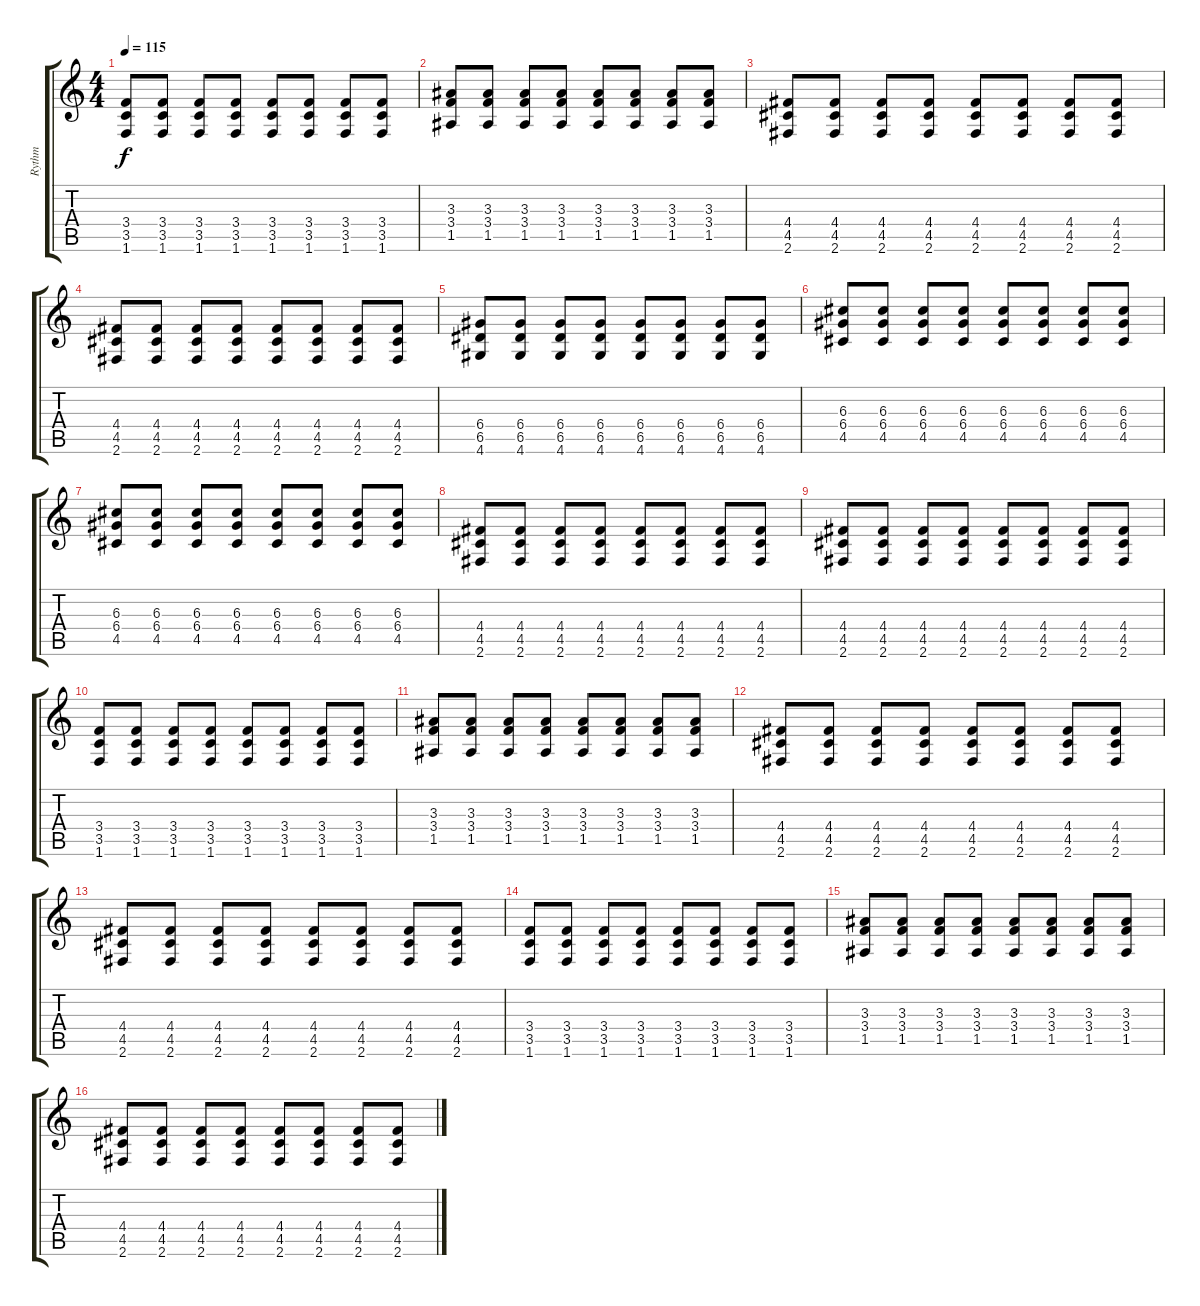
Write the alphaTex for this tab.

\track ("Rythm" "Rythm") {instrument distortionguitar}
\staff {score tabs}
\tuning (E4 B3 G3 D3 A2 E2) {hide}
\ts (4 4)
\tempo 115
\clef g2
\ks c
(3.4 3.5 1.6).8{dy f} (3.4 3.5 1.6).8 (3.4 3.5 1.6).8 (3.4 3.5 1.6).8 (3.4 3.5 1.6).8 (3.4 3.5 1.6).8 (3.4 3.5 1.6).8 (3.4 3.5 1.6).8 |
(3.3 3.4 1.5).8 (3.3 3.4 1.5).8 (3.3 3.4 1.5).8 (3.3 3.4 1.5).8 (3.3 3.4 1.5).8 (3.3 3.4 1.5).8 (3.3 3.4 1.5).8 (3.3 3.4 1.5).8 |
(4.4 4.5 2.6).8 (4.4 4.5 2.6).8 (4.4 4.5 2.6).8 (4.4 4.5 2.6).8 (4.4 4.5 2.6).8 (4.4 4.5 2.6).8 (4.4 4.5 2.6).8 (4.4 4.5 2.6).8 |
(4.4 4.5 2.6).8 (4.4 4.5 2.6).8 (4.4 4.5 2.6).8 (4.4 4.5 2.6).8 (4.4 4.5 2.6).8 (4.4 4.5 2.6).8 (4.4 4.5 2.6).8 (4.4 4.5 2.6).8 |
(6.4 6.5 4.6).8 (6.4 6.5 4.6).8 (6.4 6.5 4.6).8 (6.4 6.5 4.6).8 (6.4 6.5 4.6).8 (6.4 6.5 4.6).8 (6.4 6.5 4.6).8 (6.4 6.5 4.6).8 |
(6.3 6.4 4.5).8 (6.3 6.4 4.5).8 (6.3 6.4 4.5).8 (6.3 6.4 4.5).8 (6.3 6.4 4.5).8 (6.3 6.4 4.5).8 (6.3 6.4 4.5).8 (6.3 6.4 4.5).8 |
(6.3 6.4 4.5).8 (6.3 6.4 4.5).8 (6.3 6.4 4.5).8 (6.3 6.4 4.5).8 (6.3 6.4 4.5).8 (6.3 6.4 4.5).8 (6.3 6.4 4.5).8 (6.3 6.4 4.5).8 |
(4.4 4.5 2.6).8 (4.4 4.5 2.6).8 (4.4 4.5 2.6).8 (4.4 4.5 2.6).8 (4.4 4.5 2.6).8 (4.4 4.5 2.6).8 (4.4 4.5 2.6).8 (4.4 4.5 2.6).8 |
(4.4 4.5 2.6).8 (4.4 4.5 2.6).8 (4.4 4.5 2.6).8 (4.4 4.5 2.6).8 (4.4 4.5 2.6).8 (4.4 4.5 2.6).8 (4.4 4.5 2.6).8 (4.4 4.5 2.6).8 |
(3.4 3.5 1.6).8 (3.4 3.5 1.6).8 (3.4 3.5 1.6).8 (3.4 3.5 1.6).8 (3.4 3.5 1.6).8 (3.4 3.5 1.6).8 (3.4 3.5 1.6).8 (3.4 3.5 1.6).8 |
(3.3 3.4 1.5).8 (3.3 3.4 1.5).8 (3.3 3.4 1.5).8 (3.3 3.4 1.5).8 (3.3 3.4 1.5).8 (3.3 3.4 1.5).8 (3.3 3.4 1.5).8 (3.3 3.4 1.5).8 |
(4.4 4.5 2.6).8 (4.4 4.5 2.6).8 (4.4 4.5 2.6).8 (4.4 4.5 2.6).8 (4.4 4.5 2.6).8 (4.4 4.5 2.6).8 (4.4 4.5 2.6).8 (4.4 4.5 2.6).8 |
(4.4 4.5 2.6).8 (4.4 4.5 2.6).8 (4.4 4.5 2.6).8 (4.4 4.5 2.6).8 (4.4 4.5 2.6).8 (4.4 4.5 2.6).8 (4.4 4.5 2.6).8 (4.4 4.5 2.6).8 |
(3.4 3.5 1.6).8 (3.4 3.5 1.6).8 (3.4 3.5 1.6).8 (3.4 3.5 1.6).8 (3.4 3.5 1.6).8 (3.4 3.5 1.6).8 (3.4 3.5 1.6).8 (3.4 3.5 1.6).8 |
(3.3 3.4 1.5).8 (3.3 3.4 1.5).8 (3.3 3.4 1.5).8 (3.3 3.4 1.5).8 (3.3 3.4 1.5).8 (3.3 3.4 1.5).8 (3.3 3.4 1.5).8 (3.3 3.4 1.5).8 |
(4.4 4.5 2.6).8 (4.4 4.5 2.6).8 (4.4 4.5 2.6).8 (4.4 4.5 2.6).8 (4.4 4.5 2.6).8 (4.4 4.5 2.6).8 (4.4 4.5 2.6).8 (4.4 4.5 2.6).8
